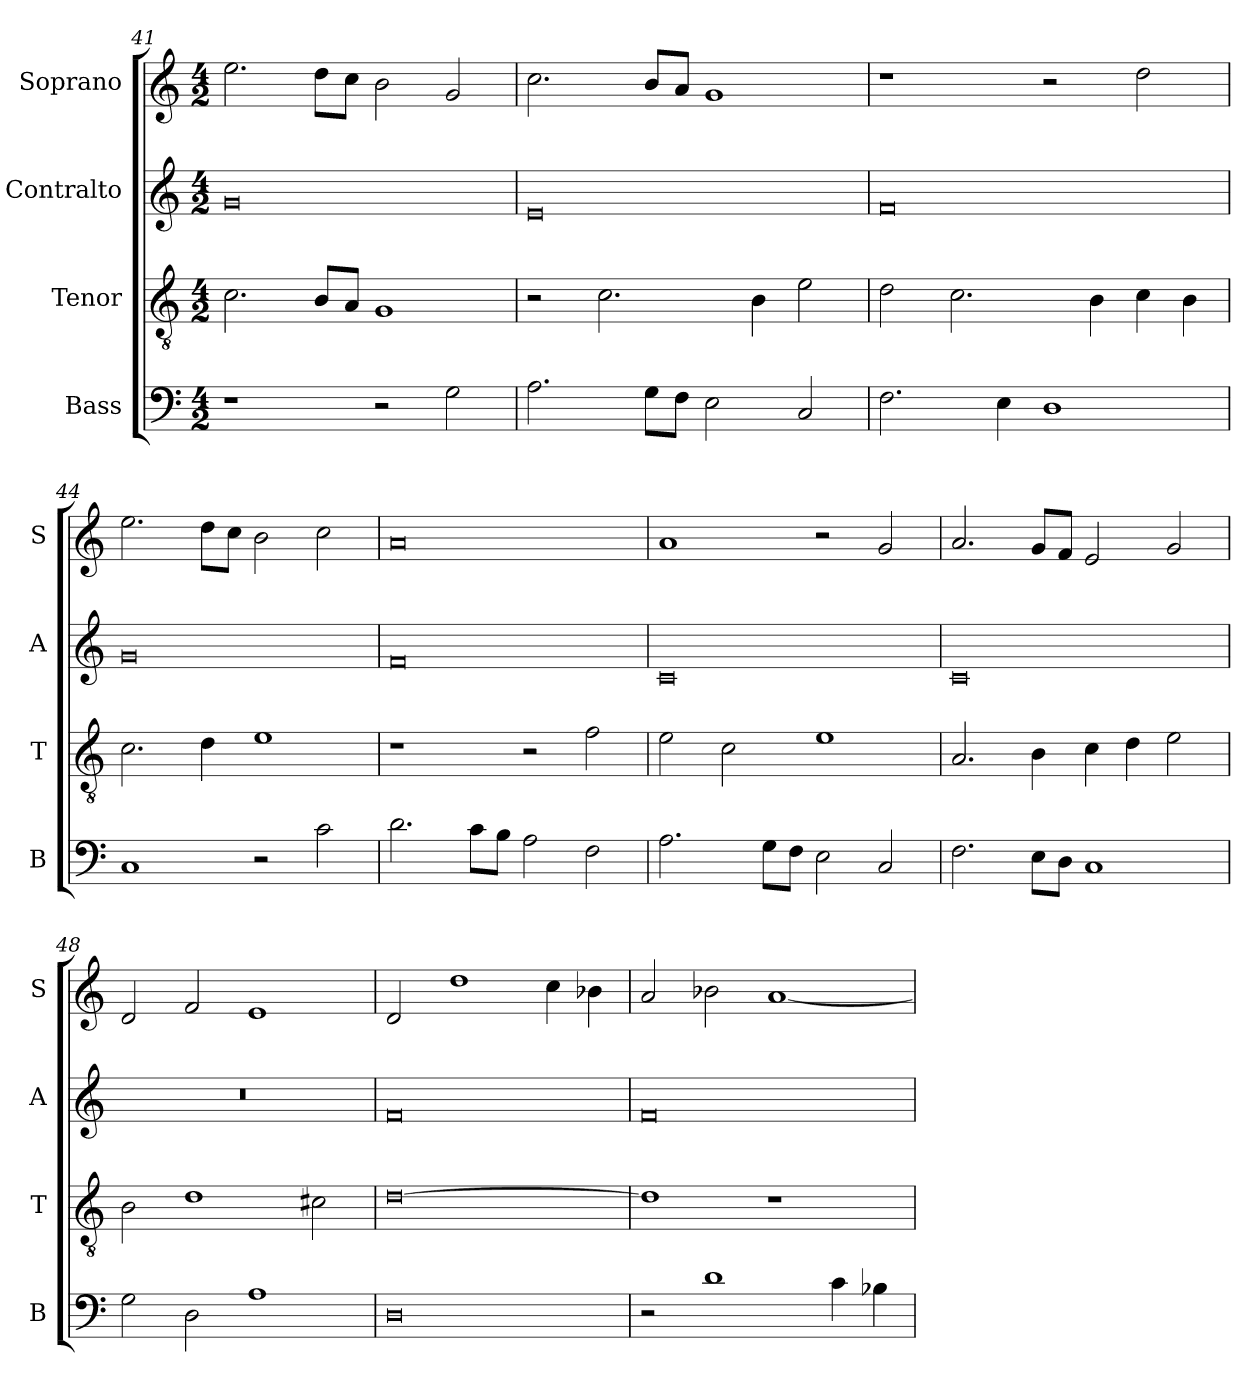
**kern	**kern	**kern	**kern
*part4	*part3	*part2	*part1
*staff4	*staff3	*staff2	*staff1
*I"Bass	*I"Tenor	*I"Contralto	*I"Soprano
*I'B	*I'T	*I'A	*I'S
*clefF4	*clefGv2	*clefG2	*clefG2
*k[]	*k[]	*k[]	*k[]
*G:mix	*G:mix	*G:mix	*G:mix
*M4/2	*M4/2	*M4/2	*M4/2
=41	=41	=41	=41
1r	2.c	0g	2.ee
.	8B/L	.	8dd\L
.	8A/J	.	8cc\J
2r	1G	.	2b
2G	.	.	2g
=42	=42	=42	=42
2.A	2r	0e	2.cc
.	2.c	.	.
8G\L	.	.	8b/L
8F\J	.	.	8a/J
2E	.	.	1g
.	4B	.	.
2C	2e	.	.
=43	=43	=43	=43
2.F	2d	0f	1r
.	2.c	.	.
4E	.	.	.
1D	.	.	2r
.	4B	.	.
.	4c	.	2dd
.	4B	.	.
=44	=44	=44	=44
1C	2.c	0g	2.ee
.	4d	.	8dd\L
.	.	.	8cc\J
2r	1e	.	2b
2c	.	.	2cc
=45	=45	=45	=45
2.d	1r	0f	0a
8c\L	.	.	.
8B\J	.	.	.
2A	2r	.	.
2F	2f	.	.
=46	=46	=46	=46
2.A	2e	0c	1a
.	2c	.	.
8G\L	.	.	.
8F\J	.	.	.
2E	1e	.	2r
2C	.	.	2g
=47	=47	=47	=47
2.F	2.A	0c	2.a
8E\L	4B	.	8g/L
8D\J	.	.	8f/J
1C	4c	.	2e
.	4d	.	.
.	2e	.	2g
=48	=48	=48	=48
2G	2B	0r	2d
2D	1d	.	2f
1A	.	.	1e
.	2c#X	.	.
=49	=49	=49	=49
0D	[0d	0f	2d
.	.	.	1dd
.	.	.	4cc
.	.	.	4b-X
=50	=50	=50	=50
2r	1d]	0f	2a
1d	.	.	2b-X
.	1r	.	[1a
4c	.	.	.
4B-X	.	.	.
=	=	=	=
*-	*-	*-	*-
